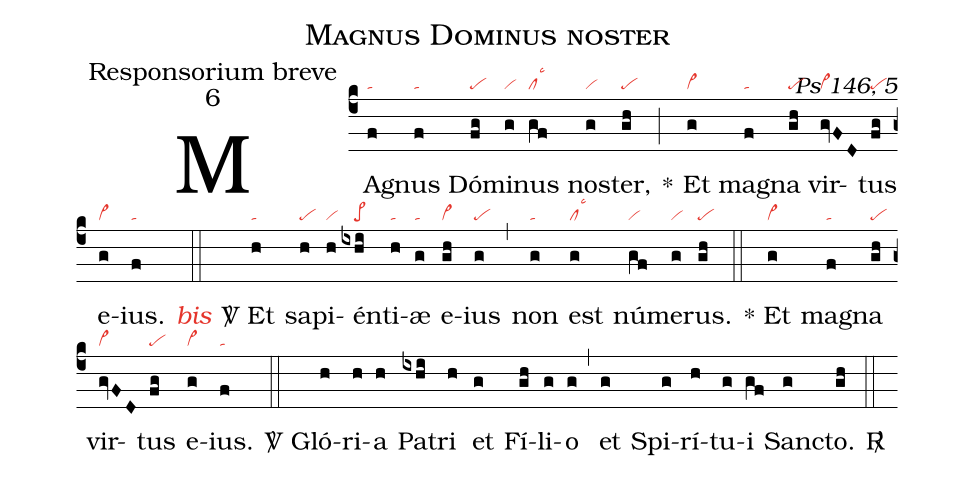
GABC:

name:Magnus Dominus noster;
office-part:Responsorium breve;
commentary:Ps 146, 5;
nabc-lines:1;
mode:6;
%%
(c4) MA(f|ta)gnus(f|ta) Dó(fg|pe)mi(g|vi)nus(gf|cllsc3) nos(g|vi)ter,(gh|pe) <sp>*</sp>(;) Et(g|vi>) ma(f|ta)gna(gh|pe) vir(gvFD|vi>)tus(fg|pe) e(g|vi>)ius.(f|ta) <i><c>bis</c></i>(::) <sp>V/</sp> Et(h|ta) sa(h|pe)pi(h|vi)én(ixhi|////pe>)ti(h|ta)æ(g|ta) e(gh|vi>)ius(g|pe) (,) non(g|ta) est(g|cllsc3) nú(gf|vi)me(g|vi)rus.(gh|pe) (::) <sp>*</sp> Et(g|vi>) ma(f|ta)gna(gh|pe) vir(gvFD|vi>)tus(fg|pe) e(g|vi>)ius.(f|ta) (::)<sp>V/</sp> Gló(h)ri(h)a(h) Pa(ixhi)tri(h) et(g) Fí(gh)li(g)o(g) (,) et(g) Spi(g)rí(h)tu(g)i(gf) Sanc(g)to.(gh) <sp>R/</sp>(::)
